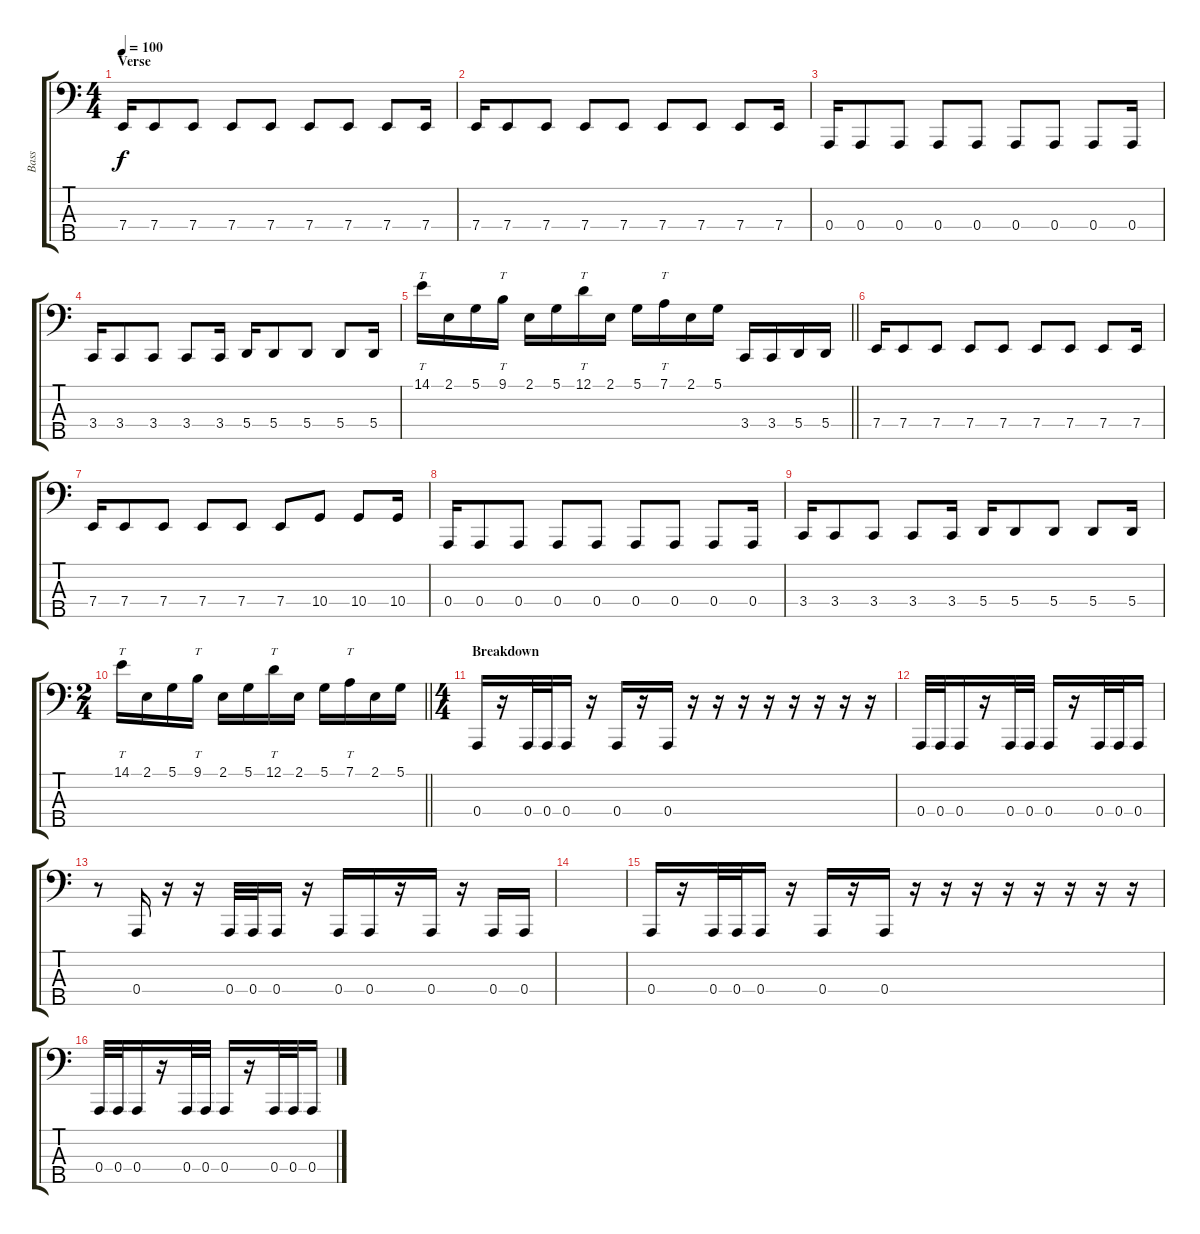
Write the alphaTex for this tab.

\track ("Bass" "Bass") {instrument electricbasspick}
\staff {score tabs}
\tuning (D2 A1 E1 A0 E0) {hide}
\ts (4 4)
\section ("" "Verse")
\tempo 100
\clef f4
\ks c
7.4.16{dy f} 7.4.8 7.4.8 7.4.8 7.4.8 7.4.8 7.4.8 7.4.8 7.4.16 |
7.4.16 7.4.8 7.4.8 7.4.8 7.4.8 7.4.8 7.4.8 7.4.8 7.4.16 |
0.4.16 0.4.8 0.4.8 0.4.8 0.4.8 0.4.8 0.4.8 0.4.8 0.4.16 |
3.4.16 3.4.8 3.4.8 3.4.8 3.4.16 5.4.16 5.4.8 5.4.8 5.4.8 5.4.16 |
\barLineRight lightlight
14.1.16{tt} 2.1.16 5.1.16 9.1.16{tt} 2.1.16 5.1.16 12.1.16{tt} 2.1.16 5.1.16 7.1.16{tt} 2.1.16 5.1.16 3.4.16 3.4.16 5.4.16 5.4.16 |
7.4.16 7.4.8 7.4.8 7.4.8 7.4.8 7.4.8 7.4.8 7.4.8 7.4.16 |
7.4.16 7.4.8 7.4.8 7.4.8 7.4.8 7.4.8 10.4.8 10.4.8 10.4.16 |
0.4.16 0.4.8 0.4.8 0.4.8 0.4.8 0.4.8 0.4.8 0.4.8 0.4.16 |
3.4.16 3.4.8 3.4.8 3.4.8 3.4.16 5.4.16 5.4.8 5.4.8 5.4.8 5.4.16 |
\ts (2 4)
\barLineRight lightlight
14.1.16{tt} 2.1.16 5.1.16 9.1.16{tt} 2.1.16 5.1.16 12.1.16{tt} 2.1.16 5.1.16 7.1.16{tt} 2.1.16 5.1.16 |
\ts (4 4)
\section ("" "Breakdown")
0.4.16 r.16 0.4.32 0.4.32 0.4.16 r.16 0.4.16 r.16 0.4.16 r.16 r.16 r.16 r.16 r.16 r.16 r.16 r.16 |
0.4.32 0.4.32 0.4.16 r.16 0.4.32 0.4.32 0.4.16 r.16 0.4.32 0.4.32 0.4.16 |
r.8 0.4.16 r.16 r.16 0.4.32 0.4.32 0.4.16 r.16 0.4.16 0.4.16 r.16 0.4.16 r.16 0.4.16 0.4.16 |
|
0.4.16 r.16 0.4.32 0.4.32 0.4.16 r.16 0.4.16 r.16 0.4.16 r.16 r.16 r.16 r.16 r.16 r.16 r.16 r.16 |
0.4.32 0.4.32 0.4.16 r.16 0.4.32 0.4.32 0.4.16 r.16 0.4.32 0.4.32 0.4.16
